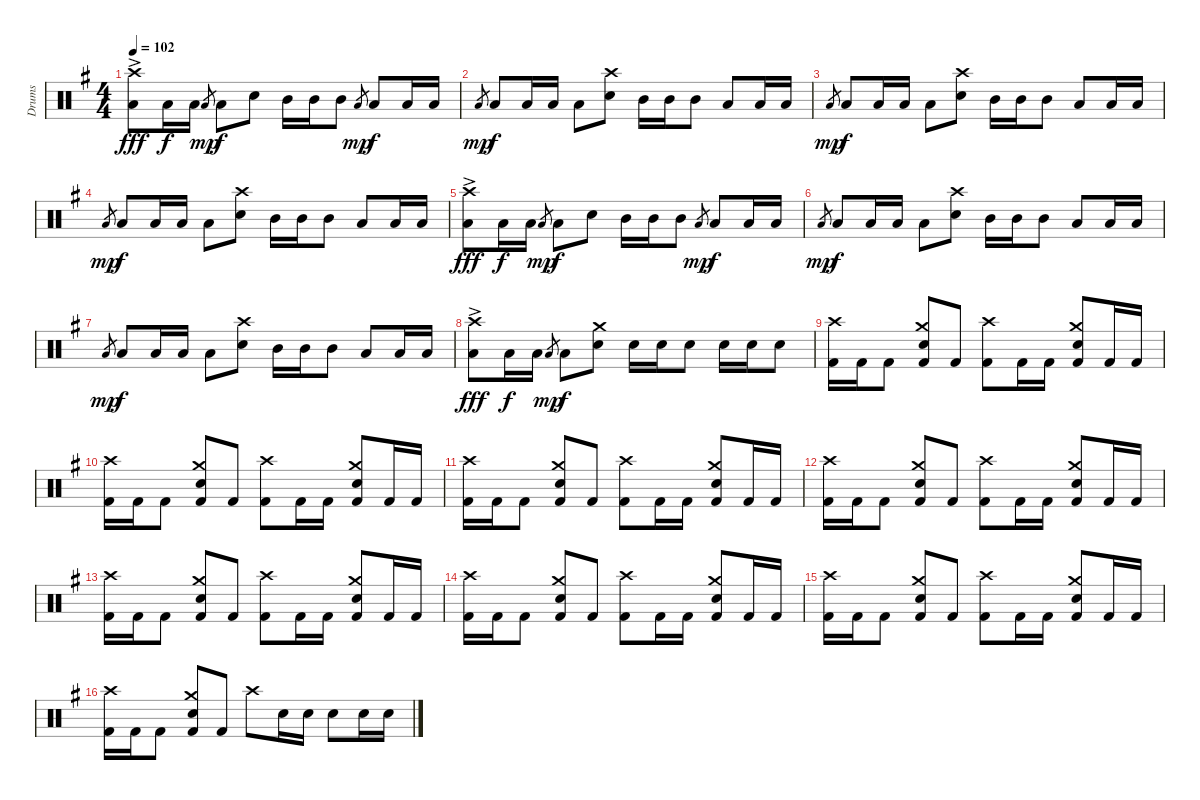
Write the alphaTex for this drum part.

\track ("Drums" "Drums") {instrument percussion}
\staff {score}
\articulation defaults
\ts (4 4)
\tempo 102
\clef neutral
\ks eminor
("Crash high (hit)"{ac} "Low Floor Tom (hit)"{ac}).8{dy fff} "Low Floor Tom (hit)".16{dy f} "Low Floor Tom (hit)".16 "Low Tom (hit)"{sl}.8{gr dy mp} "Low Floor Tom (hit)".8{dy f} "Snare (hit) 2".8 "Mid Tom (hit)".16 "Mid Tom (hit)".16 "Mid Tom (hit)".8 "Low Tom (hit)"{sl}.8{gr dy mp} "Low Tom (hit)".8{dy f} "Low Tom (hit)".16 "Low Tom (hit)".16 |
"Low Tom (hit)"{sl}.8{gr dy mp} "Low Floor Tom (hit)".8{dy f} "Low Floor Tom (hit)".16 "Low Floor Tom (hit)".16 "Low Floor Tom (hit)".8 ("Crash high (hit)" "Snare (hit) 2").8 "Mid Tom (hit)".16 "Mid Tom (hit)".16 "Mid Tom (hit)".8 "Low Tom (hit)".8 "Low Tom (hit)".16 "Low Tom (hit)".16 |
"Low Tom (hit)"{sl}.8{gr dy mp} "Low Floor Tom (hit)".8{dy f} "Low Floor Tom (hit)".16 "Low Floor Tom (hit)".16 "Low Floor Tom (hit)".8 ("Crash high (hit)" "Snare (hit) 2").8 "Mid Tom (hit)".16 "Mid Tom (hit)".16 "Mid Tom (hit)".8 "Low Tom (hit)".8 "Low Tom (hit)".16 "Low Tom (hit)".16 |
"Low Tom (hit)"{sl}.8{gr dy mp} "Low Floor Tom (hit)".8{dy f} "Low Floor Tom (hit)".16 "Low Floor Tom (hit)".16 "Low Floor Tom (hit)".8 ("Crash high (hit)" "Snare (hit) 2").8 "Mid Tom (hit)".16 "Mid Tom (hit)".16 "Mid Tom (hit)".8 "Low Tom (hit)".8 "Low Tom (hit)".16 "Low Tom (hit)".16 |
("Crash high (hit)"{ac} "Low Floor Tom (hit)"{ac}).8{dy fff} "Low Floor Tom (hit)".16{dy f} "Low Floor Tom (hit)".16 "Low Tom (hit)"{sl}.8{gr dy mp} "Low Floor Tom (hit)".8{dy f} "Snare (hit) 2".8 "Mid Tom (hit)".16 "Mid Tom (hit)".16 "Mid Tom (hit)".8 "Low Tom (hit)"{sl}.8{gr dy mp} "Low Tom (hit)".8{dy f} "Low Tom (hit)".16 "Low Tom (hit)".16 |
"Low Tom (hit)"{sl}.8{gr dy mp} "Low Floor Tom (hit)".8{dy f} "Low Floor Tom (hit)".16 "Low Floor Tom (hit)".16 "Low Floor Tom (hit)".8 ("Crash high (hit)" "Snare (hit) 2").8 "Mid Tom (hit)".16 "Mid Tom (hit)".16 "Mid Tom (hit)".8 "Low Tom (hit)".8 "Low Tom (hit)".16 "Low Tom (hit)".16 |
"Low Tom (hit)"{sl}.8{gr dy mp} "Low Floor Tom (hit)".8{dy f} "Low Floor Tom (hit)".16 "Low Floor Tom (hit)".16 "Low Floor Tom (hit)".8 ("Crash high (hit)" "Snare (hit) 2").8 "Mid Tom (hit)".16 "Mid Tom (hit)".16 "Mid Tom (hit)".8 "Low Tom (hit)".8 "Low Tom (hit)".16 "Low Tom (hit)".16 |
("Crash high (hit)"{ac} "Low Floor Tom (hit)"{ac}).8{dy fff} "Low Floor Tom (hit)".16{dy f} "Low Floor Tom (hit)".16 "Low Tom (hit)"{sl}.8{gr dy mp} "Low Floor Tom (hit)".8{dy f} ("Crash medium (hit)" "Snare (hit) 2").8 "Snare (hit) 2".16 "Snare (hit) 2".16 "Snare (hit) 2".8 "Snare (hit) 2".16 "Snare (hit) 2".16 "Snare (hit) 2".8 |
("Crash high (hit)" "Kick (hit) 2").16 "Kick (hit) 2".16 "Kick (hit) 2".8 ("Crash medium (hit)" "Snare (hit) 2" "Kick (hit) 2").8 "Kick (hit) 2".8 ("Crash high (hit)" "Kick (hit) 2").8 "Kick (hit) 2".16 "Kick (hit) 2".16 ("Crash medium (hit)" "Snare (hit) 2" "Kick (hit) 2").8 "Kick (hit) 2".16 "Kick (hit) 2".16 |
("Crash high (hit)" "Kick (hit) 2").16 "Kick (hit) 2".16 "Kick (hit) 2".8 ("Crash medium (hit)" "Snare (hit) 2" "Kick (hit) 2").8 "Kick (hit) 2".8 ("Crash high (hit)" "Kick (hit) 2").8 "Kick (hit) 2".16 "Kick (hit) 2".16 ("Crash medium (hit)" "Snare (hit) 2" "Kick (hit) 2").8 "Kick (hit) 2".16 "Kick (hit) 2".16 |
("Crash high (hit)" "Kick (hit) 2").16 "Kick (hit) 2".16 "Kick (hit) 2".8 ("Crash medium (hit)" "Snare (hit) 2" "Kick (hit) 2").8 "Kick (hit) 2".8 ("Crash high (hit)" "Kick (hit) 2").8 "Kick (hit) 2".16 "Kick (hit) 2".16 ("Crash medium (hit)" "Snare (hit) 2" "Kick (hit) 2").8 "Kick (hit) 2".16 "Kick (hit) 2".16 |
("Crash high (hit)" "Kick (hit) 2").16 "Kick (hit) 2".16 "Kick (hit) 2".8 ("Crash medium (hit)" "Snare (hit) 2" "Kick (hit) 2").8 "Kick (hit) 2".8 ("Crash high (hit)" "Kick (hit) 2").8 "Kick (hit) 2".16 "Kick (hit) 2".16 ("Crash medium (hit)" "Snare (hit) 2" "Kick (hit) 2").8 "Kick (hit) 2".16 "Kick (hit) 2".16 |
("Crash high (hit)" "Kick (hit) 2").16 "Kick (hit) 2".16 "Kick (hit) 2".8 ("Crash medium (hit)" "Snare (hit) 2" "Kick (hit) 2").8 "Kick (hit) 2".8 ("Crash high (hit)" "Kick (hit) 2").8 "Kick (hit) 2".16 "Kick (hit) 2".16 ("Crash medium (hit)" "Snare (hit) 2" "Kick (hit) 2").8 "Kick (hit) 2".16 "Kick (hit) 2".16 |
("Crash high (hit)" "Kick (hit) 2").16 "Kick (hit) 2".16 "Kick (hit) 2".8 ("Crash medium (hit)" "Snare (hit) 2" "Kick (hit) 2").8 "Kick (hit) 2".8 ("Crash high (hit)" "Kick (hit) 2").8 "Kick (hit) 2".16 "Kick (hit) 2".16 ("Crash medium (hit)" "Snare (hit) 2" "Kick (hit) 2").8 "Kick (hit) 2".16 "Kick (hit) 2".16 |
("Crash high (hit)" "Kick (hit) 2").16 "Kick (hit) 2".16 "Kick (hit) 2".8 ("Crash medium (hit)" "Snare (hit) 2" "Kick (hit) 2").8 "Kick (hit) 2".8 ("Crash high (hit)" "Kick (hit) 2").8 "Kick (hit) 2".16 "Kick (hit) 2".16 ("Crash medium (hit)" "Snare (hit) 2" "Kick (hit) 2").8 "Kick (hit) 2".16 "Kick (hit) 2".16 |
("Crash high (hit)" "Kick (hit) 2").16 "Kick (hit) 2".16 "Kick (hit) 2".8 ("Crash medium (hit)" "Snare (hit) 2" "Kick (hit) 2").8 "Kick (hit) 2".8 "Crash high (hit)".8 "Snare (hit) 2".16 "Snare (hit) 2".16 "Snare (hit) 2".8 "Snare (hit) 2".16 "Snare (hit) 2".16
